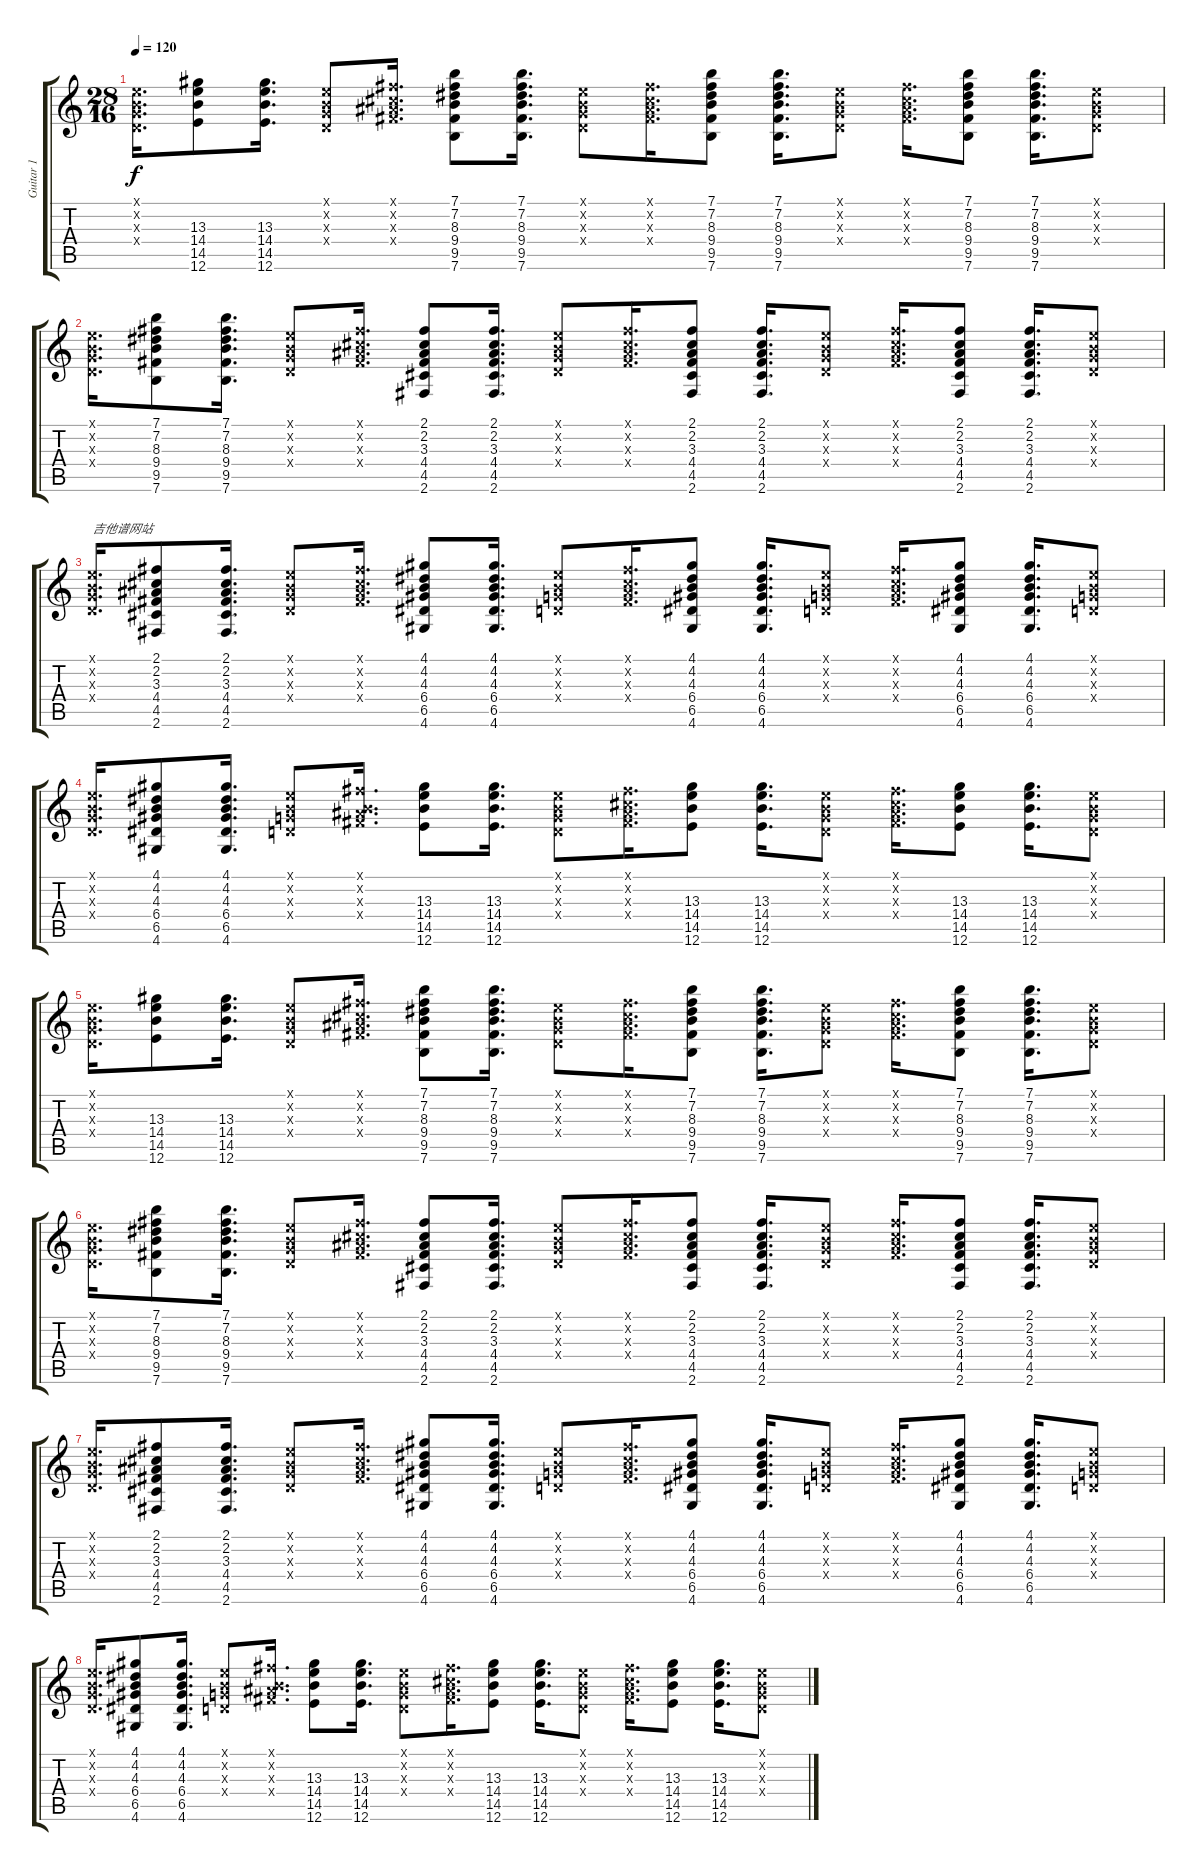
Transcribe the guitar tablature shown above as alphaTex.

\track ("Guitar 1" "Guitar 1") {instrument acousticguitarnylon}
\staff {score tabs}
\tuning (E4 B3 G3 D3 A2 E2) {hide}
\ts (28 16)
\tempo 120
\clef g2
\ks c
(0.1{x} 0.2{x} 0.3{x} 0.4{x}).16{d dy f} (13.3 14.4 14.5 12.6).8 (13.3 14.4 14.5 12.6).16{d} (0.1{x} 0.2{x} 0.3{x} 0.4{x}).8 (2.1{x} 2.2{x} 3.3{x} 4.4{x}).16{d} (7.1 7.2 8.3 9.4 9.5 7.6).8 (7.1 7.2 8.3 9.4 9.5 7.6).16{d} (0.1{x} 0.2{x} 0.3{x} 0.4{x}).8 (2.1{x} 2.2{x} 3.3{x} 4.4{x}).16{d} (7.1 7.2 8.3 9.4 9.5 7.6).8 (7.1 7.2 8.3 9.4 9.5 7.6).16{d} (0.1{x} 0.2{x} 0.3{x} 0.4{x}).8 (2.1{x} 2.2{x} 3.3{x} 4.4{x}).16{d} (7.1 7.2 8.3 9.4 9.5 7.6).8 (7.1 7.2 8.3 9.4 9.5 7.6).16{d} (0.1{x} 0.2{x} 0.3{x} 0.4{x}).8 |
(0.1{x} 0.2{x} 0.3{x} 0.4{x}).16{d} (7.1 7.2 8.3 9.4 9.5 7.6).8 (7.1 7.2 8.3 9.4 9.5 7.6).16{d} (0.1{x} 0.2{x} 0.3{x} 0.4{x}).8 (2.1{x} 2.2{x} 3.3{x} 4.4{x}).16{d} (2.1 2.2 3.3 4.4 4.5 2.6).8 (2.1 2.2 3.3 4.4 4.5 2.6).16{d} (0.1{x} 0.2{x} 0.3{x} 0.4{x}).8 (2.1{x} 2.2{x} 3.3{x} 4.4{x}).16{d} (2.1 2.2 3.3 4.4 4.5 2.6).8 (2.1 2.2 3.3 4.4 4.5 2.6).16{d} (0.1{x} 0.2{x} 0.3{x} 0.4{x}).8 (2.1{x} 2.2{x} 3.3{x} 4.4{x}).16{d} (2.1 2.2 3.3 4.4 4.5 2.6).8 (2.1 2.2 3.3 4.4 4.5 2.6).16{d} (0.1{x} 0.2{x} 0.3{x} 0.4{x}).8 |
(0.1{x} 0.2{x} 0.3{x} 0.4{x}).16{d txt "吉他谱网站"} (2.1 2.2 3.3 4.4 4.5 2.6).8 (2.1 2.2 3.3 4.4 4.5 2.6).16{d} (0.1{x} 0.2{x} 0.3{x} 0.4{x}).8 (2.1{x} 2.2{x} 3.3{x} 4.4{x}).16{d} (4.1 4.2 4.3 6.4 6.5 4.6).8 (4.1 4.2 4.3 6.4 6.5 4.6).16{d} (0.1{x} 0.2{x} 0.3{x} 0.4{x}).8 (2.1{x} 2.2{x} 3.3{x} 4.4{x}).16{d} (4.1 4.2 4.3 6.4 6.5 4.6).8 (4.1 4.2 4.3 6.4 6.5 4.6).16{d} (0.1{x} 0.2{x} 0.3{x} 0.4{x}).8 (2.1{x} 2.2{x} 3.3{x} 4.4{x}).16{d} (4.1 4.2 4.3 6.4 6.5 4.6).8 (4.1 4.2 4.3 6.4 6.5 4.6).16{d} (0.1{x} 0.2{x} 0.3{x} 0.4{x}).8 |
(0.1{x} 0.2{x} 0.3{x} 0.4{x}).16{d} (4.1 4.2 4.3 6.4 6.5 4.6).8 (4.1 4.2 4.3 6.4 6.5 4.6).16{d} (0.1{x} 0.2{x} 0.3{x} 0.4{x}).8 (2.1{x} 0.2{x} 3.3{x} 4.4{x}).16{d} (13.3 14.4 14.5 12.6).8 (13.3 14.4 14.5 12.6).16{d} (0.1{x} 0.2{x} 0.3{x} 0.4{x}).8 (2.1{x} 2.2{x} 3.3{x} 4.4{x}).16{d} (13.3 14.4 14.5 12.6).8 (13.3 14.4 14.5 12.6).16{d} (0.1{x} 0.2{x} 0.3{x} 0.4{x}).8 (2.1{x} 2.2{x} 3.3{x} 4.4{x}).16{d} (13.3 14.4 14.5 12.6).8 (13.3 14.4 14.5 12.6).16{d} (0.1{x} 0.2{x} 0.3{x} 0.4{x}).8 |
(0.1{x} 0.2{x} 0.3{x} 0.4{x}).16{d} (13.3 14.4 14.5 12.6).8 (13.3 14.4 14.5 12.6).16{d} (0.1{x} 0.2{x} 0.3{x} 0.4{x}).8 (2.1{x} 2.2{x} 3.3{x} 4.4{x}).16{d} (7.1 7.2 8.3 9.4 9.5 7.6).8 (7.1 7.2 8.3 9.4 9.5 7.6).16{d} (0.1{x} 0.2{x} 0.3{x} 0.4{x}).8 (2.1{x} 2.2{x} 3.3{x} 4.4{x}).16{d} (7.1 7.2 8.3 9.4 9.5 7.6).8 (7.1 7.2 8.3 9.4 9.5 7.6).16{d} (0.1{x} 0.2{x} 0.3{x} 0.4{x}).8 (2.1{x} 2.2{x} 3.3{x} 4.4{x}).16{d} (7.1 7.2 8.3 9.4 9.5 7.6).8 (7.1 7.2 8.3 9.4 9.5 7.6).16{d} (0.1{x} 0.2{x} 0.3{x} 0.4{x}).8 |
(0.1{x} 0.2{x} 0.3{x} 0.4{x}).16{d} (7.1 7.2 8.3 9.4 9.5 7.6).8 (7.1 7.2 8.3 9.4 9.5 7.6).16{d} (0.1{x} 0.2{x} 0.3{x} 0.4{x}).8 (2.1{x} 2.2{x} 3.3{x} 4.4{x}).16{d} (2.1 2.2 3.3 4.4 4.5 2.6).8 (2.1 2.2 3.3 4.4 4.5 2.6).16{d} (0.1{x} 0.2{x} 0.3{x} 0.4{x}).8 (2.1{x} 2.2{x} 3.3{x} 4.4{x}).16{d} (2.1 2.2 3.3 4.4 4.5 2.6).8 (2.1 2.2 3.3 4.4 4.5 2.6).16{d} (0.1{x} 0.2{x} 0.3{x} 0.4{x}).8 (2.1{x} 2.2{x} 3.3{x} 4.4{x}).16{d} (2.1 2.2 3.3 4.4 4.5 2.6).8 (2.1 2.2 3.3 4.4 4.5 2.6).16{d} (0.1{x} 0.2{x} 0.3{x} 0.4{x}).8 |
(0.1{x} 0.2{x} 0.3{x} 0.4{x}).16{d} (2.1 2.2 3.3 4.4 4.5 2.6).8 (2.1 2.2 3.3 4.4 4.5 2.6).16{d} (0.1{x} 0.2{x} 0.3{x} 0.4{x}).8 (2.1{x} 2.2{x} 3.3{x} 4.4{x}).16{d} (4.1 4.2 4.3 6.4 6.5 4.6).8 (4.1 4.2 4.3 6.4 6.5 4.6).16{d} (0.1{x} 0.2{x} 0.3{x} 0.4{x}).8 (2.1{x} 2.2{x} 3.3{x} 4.4{x}).16{d} (4.1 4.2 4.3 6.4 6.5 4.6).8 (4.1 4.2 4.3 6.4 6.5 4.6).16{d} (0.1{x} 0.2{x} 0.3{x} 0.4{x}).8 (2.1{x} 2.2{x} 3.3{x} 4.4{x}).16{d} (4.1 4.2 4.3 6.4 6.5 4.6).8 (4.1 4.2 4.3 6.4 6.5 4.6).16{d} (0.1{x} 0.2{x} 0.3{x} 0.4{x}).8 |
(0.1{x} 0.2{x} 0.3{x} 0.4{x}).16{d} (4.1 4.2 4.3 6.4 6.5 4.6).8 (4.1 4.2 4.3 6.4 6.5 4.6).16{d} (0.1{x} 0.2{x} 0.3{x} 0.4{x}).8 (2.1{x} 0.2{x} 3.3{x} 4.4{x}).16{d} (13.3 14.4 14.5 12.6).8 (13.3 14.4 14.5 12.6).16{d} (0.1{x} 0.2{x} 0.3{x} 0.4{x}).8 (2.1{x} 2.2{x} 3.3{x} 4.4{x}).16{d} (13.3 14.4 14.5 12.6).8 (13.3 14.4 14.5 12.6).16{d} (0.1{x} 0.2{x} 0.3{x} 0.4{x}).8 (2.1{x} 2.2{x} 3.3{x} 4.4{x}).16{d} (13.3 14.4 14.5 12.6).8 (13.3 14.4 14.5 12.6).16{d} (0.1{x} 0.2{x} 0.3{x} 0.4{x}).8
